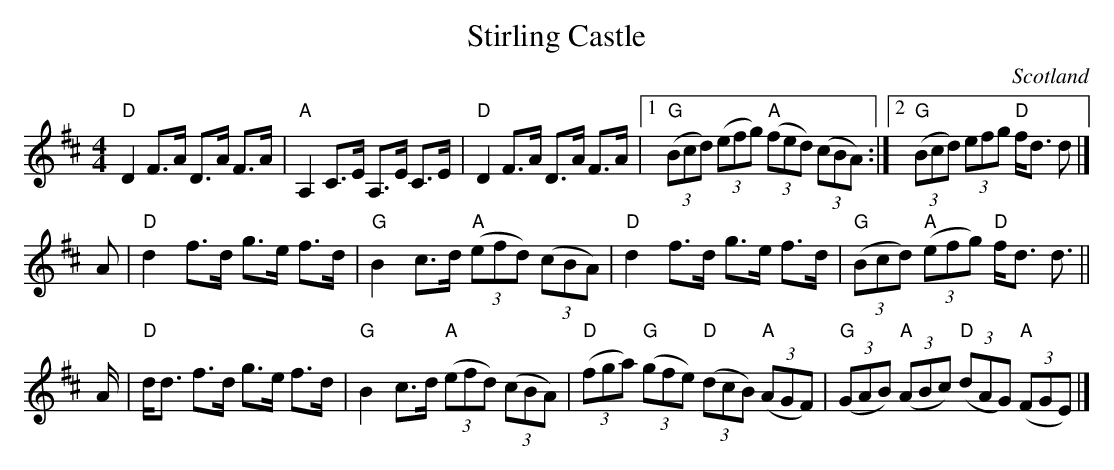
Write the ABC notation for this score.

X:1
T:Stirling Castle
O:Scotland
M:4/4
L:1/8
K:D
"D"D2F>A D>A F>A|"A"A,2 C>E A,>E C>E|\
"D"D2F>A D>A F>A |[1 "G"(3(Bcd) (3(efg) "A"(3(fed) (3(cBA) :|[2 "G"(3(Bcd) (3efg "D"f<d d|]
A|\
"D"d2 f>d g>e f>d|"G"B2 c>d "A"(3(efd) (3(cBA)|\
"D"d2 f>d g>e f>d|"G"(3(Bcd) "A"(3(efg) "D"f<d d3/2||
A/|\
"D"d<d f>d g>e f>d|"G"B2 c>d "A"(3(efd) (3(cBA)|\
"D"(3(fga) "G"(3(gfe) "D"(3(dcB) "A"(3(AGF)|"G"(3(GAB) "A"(3(ABc) "D"(3(dAG) "A"(3(FGE)|]
